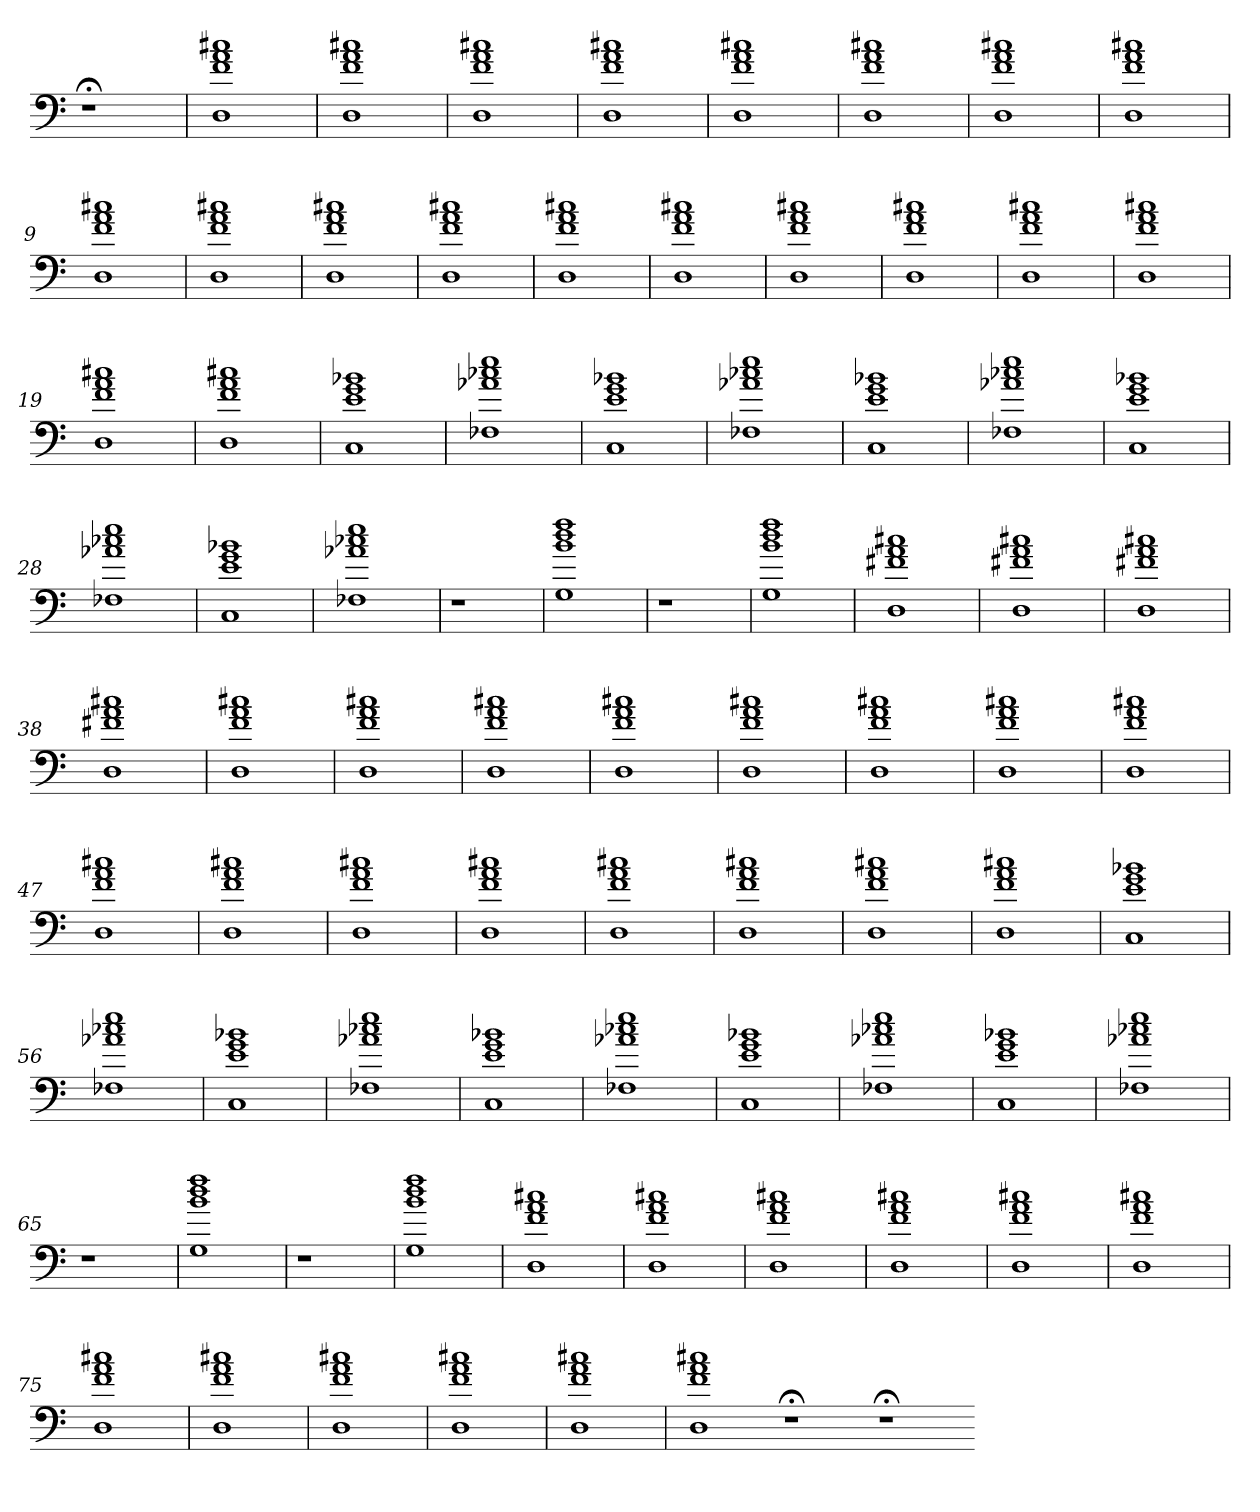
**kern
*part1
*staff1
=
1r;<
=1
1D 1f 1a 1cc#X
=2
1D 1f 1a 1cc#X
=3
1D 1f 1a 1cc#X
=4
1D 1f 1a 1cc#X
=5
1D 1f 1a 1cc#X
=6
1D 1f 1a 1cc#X
=7
1D 1f 1a 1cc#X
=8
1D 1f 1a 1cc#X
=9
1D 1f 1a 1cc#X
=10
1D 1f 1a 1cc#X
=11
1D 1f 1a 1cc#X
=12
1D 1f 1a 1cc#X
=13
1D 1f 1a 1cc#X
=14
1D 1f 1a 1cc#X
=15
1D 1f 1a 1cc#X
=16
1D 1f 1a 1cc#X
=17
1D 1f 1a 1cc#X
=18
1D 1f 1a 1cc#X
=19
1D 1f 1a 1cc#X
=20
1D 1f 1a 1cc#X
=21
1C 1e 1g 1b-X
=22
1F-X 1a-X 1cc-X 1ee
=23
1C 1e 1g 1b-X
=24
1F-X 1a-X 1cc-X 1ee
=25
1C 1e 1g 1b-X
=26
1F-X 1a-X 1cc-X 1ee
=27
1C 1e 1g 1b-X
=28
1F-X 1a-X 1cc-X 1ee
=29
1C 1e 1g 1b-X
=30
1F-X 1a-X 1cc-X 1ee
=31
1r
=32
1G 1b 1dd 1ff
=33
1r
=34
1G 1b 1dd 1ff
=35
1D 1f#X 1a 1cc#X
=36
1D 1f#X 1a 1cc#X
=37
1D 1f#X 1a 1cc#X
=38
1D 1f#X 1a 1cc#X
=39
1D 1f 1a 1cc#X
=40
1D 1f 1a 1cc#X
=41
1D 1f 1a 1cc#X
=42
1D 1f 1a 1cc#X
=43
1D 1f 1a 1cc#X
=44
1D 1f 1a 1cc#X
=45
1D 1f 1a 1cc#X
=46
1D 1f 1a 1cc#X
=47
1D 1f 1a 1cc#X
=48
1D 1f 1a 1cc#X
=49
1D 1f 1a 1cc#X
=50
1D 1f 1a 1cc#X
=51
1D 1f 1a 1cc#X
=52
1D 1f 1a 1cc#X
=53
1D 1f 1a 1cc#X
=54
1D 1f 1a 1cc#X
=55
1C 1e 1g 1b-X
=56
1F-X 1a-X 1cc-X 1ee
=57
1C 1e 1g 1b-X
=58
1F-X 1a-X 1cc-X 1ee
=59
1C 1e 1g 1b-X
=60
1F-X 1a-X 1cc-X 1ee
=61
1C 1e 1g 1b-X
=62
1F-X 1a-X 1cc-X 1ee
=63
1C 1e 1g 1b-X
=64
1F-X 1a-X 1cc-X 1ee
=65
1r
=66
1G 1b 1dd 1ff
=67
1r
=68
1G 1b 1dd 1ff
=69
1D 1f 1a 1cc#X
=70
1D 1f 1a 1cc#X
=71
1D 1f 1a 1cc#X
=72
1D 1f 1a 1cc#X
=73
1D 1f 1a 1cc#X
=74
1D 1f 1a 1cc#X
=75
1D 1f 1a 1cc#X
=76
1D 1f 1a 1cc#X
=77
1D 1f 1a 1cc#X
=78
1D 1f 1a 1cc#X
=79
1D 1f 1a 1cc#X
=80
1D 1f 1a 1cc#X
1r;<
1r;<
=-
*-
